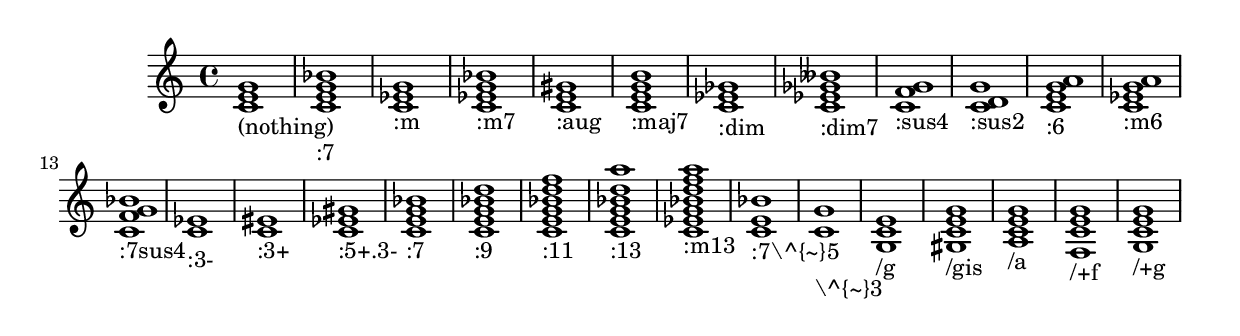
\version "2.10.0"


\header {

    texidoc = "Chords can be produced with the new chordname entry 
code (@code{\chordmode} mode), using a pitch and a suffix. Here,
the suffixes are printed below pitches.
"

}

{ \context Voice \chordmode {
    c1_"(nothing)"
    c:7_":7"
    c:m_":m"
    c:m7_":m7"
    c:aug_":aug"
    c:maj7_":maj7"
    c:dim_":dim"
    c:dim7_":dim7"
    c:sus4_":sus4"
    c:sus2_":sus2"
    c:6_":6"
    c:m6_":m6"
    c:7sus4_":7sus4"
    c:3-_":3-"
    c:3+_":3+"
    c:5+.3-_":5+.3-"
    c:7_":7"
    c:9_":9"
    c:11_":11"
    c:13_":13"
    c:m13_":m13"
    c:7^5_":7\\^{~}5"
    c^3_"\\^{~}3"
    c/g_"/g"
    c/gis_"/gis"
    c/a_"/a"
    c/+f_"/+f"
    c/+g_"/+g"
}
}
